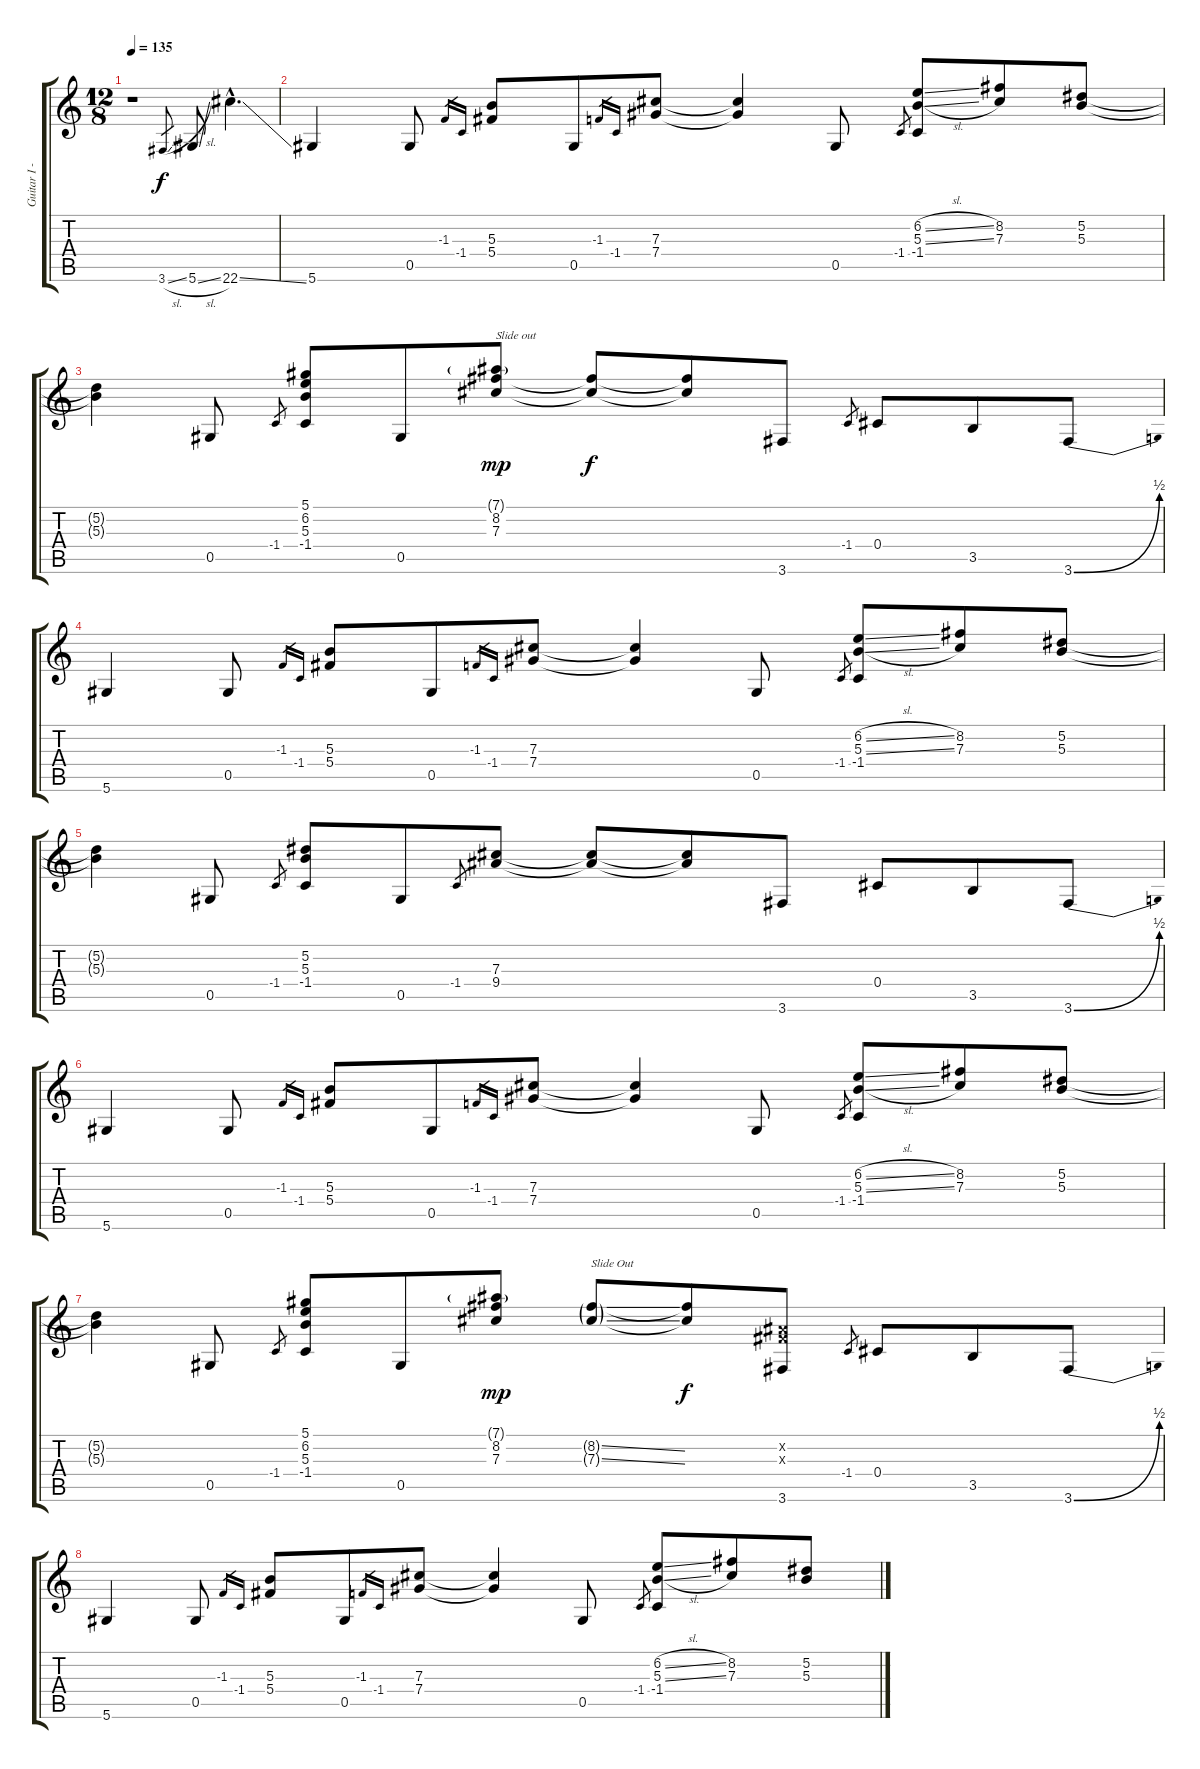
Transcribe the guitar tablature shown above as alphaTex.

\track ("Guitar I - Frank DiConstanza" "Guitar I -") {instrument distortionguitar}
\staff {score tabs}
\tuning (Eb4 Bb3 Gb3 Db3 Ab2 Eb2) {hide}
\ts (12 8)
\tempo 135
\clef g2
\ks c
r.1{dy f instrument distortionguitar} 3.6{sl}.8{gr} 5.6{sl}.8 22.6{ss hac}.4{d} |
5.6.4 0.5.8 -1.3.16{gr} -1.4.16{gr} (5.3 5.4).8 0.5.8 -1.3.16{gr} -1.4.16{gr} (7.3 7.4).8 (7.3{t} 7.4{t}).4 0.5.8 -1.4.8{gr} (6.2{sl} 5.3{sl} -1.4).8 (8.2 7.3).8 (5.2 5.3).8 |
(5.2{t} 5.3{t}).4 0.5.8 -1.4.8{gr} (5.1 6.2 5.3 -1.4).8 0.5.8 (7.1{g} 8.2 7.3).8{txt "Slide out" dy mp} (8.2{t} 7.3{t}).8{dy f} (8.2{t} 7.3{t}).8 3.6.8 -1.4.8{gr} 0.4.8 3.5.8 3.6{be (bend 0 0 60 2)}.8 |
5.6.4 0.5.8 -1.3.16{gr} -1.4.16{gr} (5.3 5.4).8 0.5.8 -1.3.16{gr} -1.4.16{gr} (7.3 7.4).8 (7.3{t} 7.4{t}).4 0.5.8 -1.4.8{gr} (6.2{sl} 5.3{sl} -1.4).8 (8.2 7.3).8 (5.2 5.3).8 |
(5.2{t} 5.3{t}).4 0.5.8 -1.4.8{gr} (5.2 5.3 -1.4).8 0.5.8 -1.4.8{gr} (7.3 9.4).8 (7.3{t} 9.4{t}).8 (7.3{t} 9.4{t}).8 3.6.8 0.4.8 3.5.8 3.6{be (bend 0 0 60 2)}.8 |
5.6.4 0.5.8 -1.3.16{gr} -1.4.16{gr} (5.3 5.4).8 0.5.8 -1.3.16{gr} -1.4.16{gr} (7.3 7.4).8 (7.3{t} 7.4{t}).4 0.5.8 -1.4.8{gr} (6.2{sl} 5.3{sl} -1.4).8 (8.2 7.3).8 (5.2 5.3).8 |
(5.2{t} 5.3{t}).4 0.5.8 -1.4.8{gr} (5.1 6.2 5.3 -1.4).8 0.5.8 (7.1{g} 8.2 7.3).8{dy mp} (8.2{ss g} 7.3{ss g}).8{txt "Slide Out"} (8.2{t} 7.3{t}).8{dy f} (0.2{x} 0.3{x} 3.6).8 -1.4.8{gr} 0.4.8 3.5.8 3.6{be (bend 0 0 60 2)}.8 |
5.6.4 0.5.8 -1.3.16{gr} -1.4.16{gr} (5.3 5.4).8 0.5.8 -1.3.16{gr} -1.4.16{gr} (7.3 7.4).8 (7.3{t} 7.4{t}).4 0.5.8 -1.4.8{gr} (6.2{sl} 5.3{sl} -1.4).8 (8.2 7.3).8 (5.2 5.3).8
